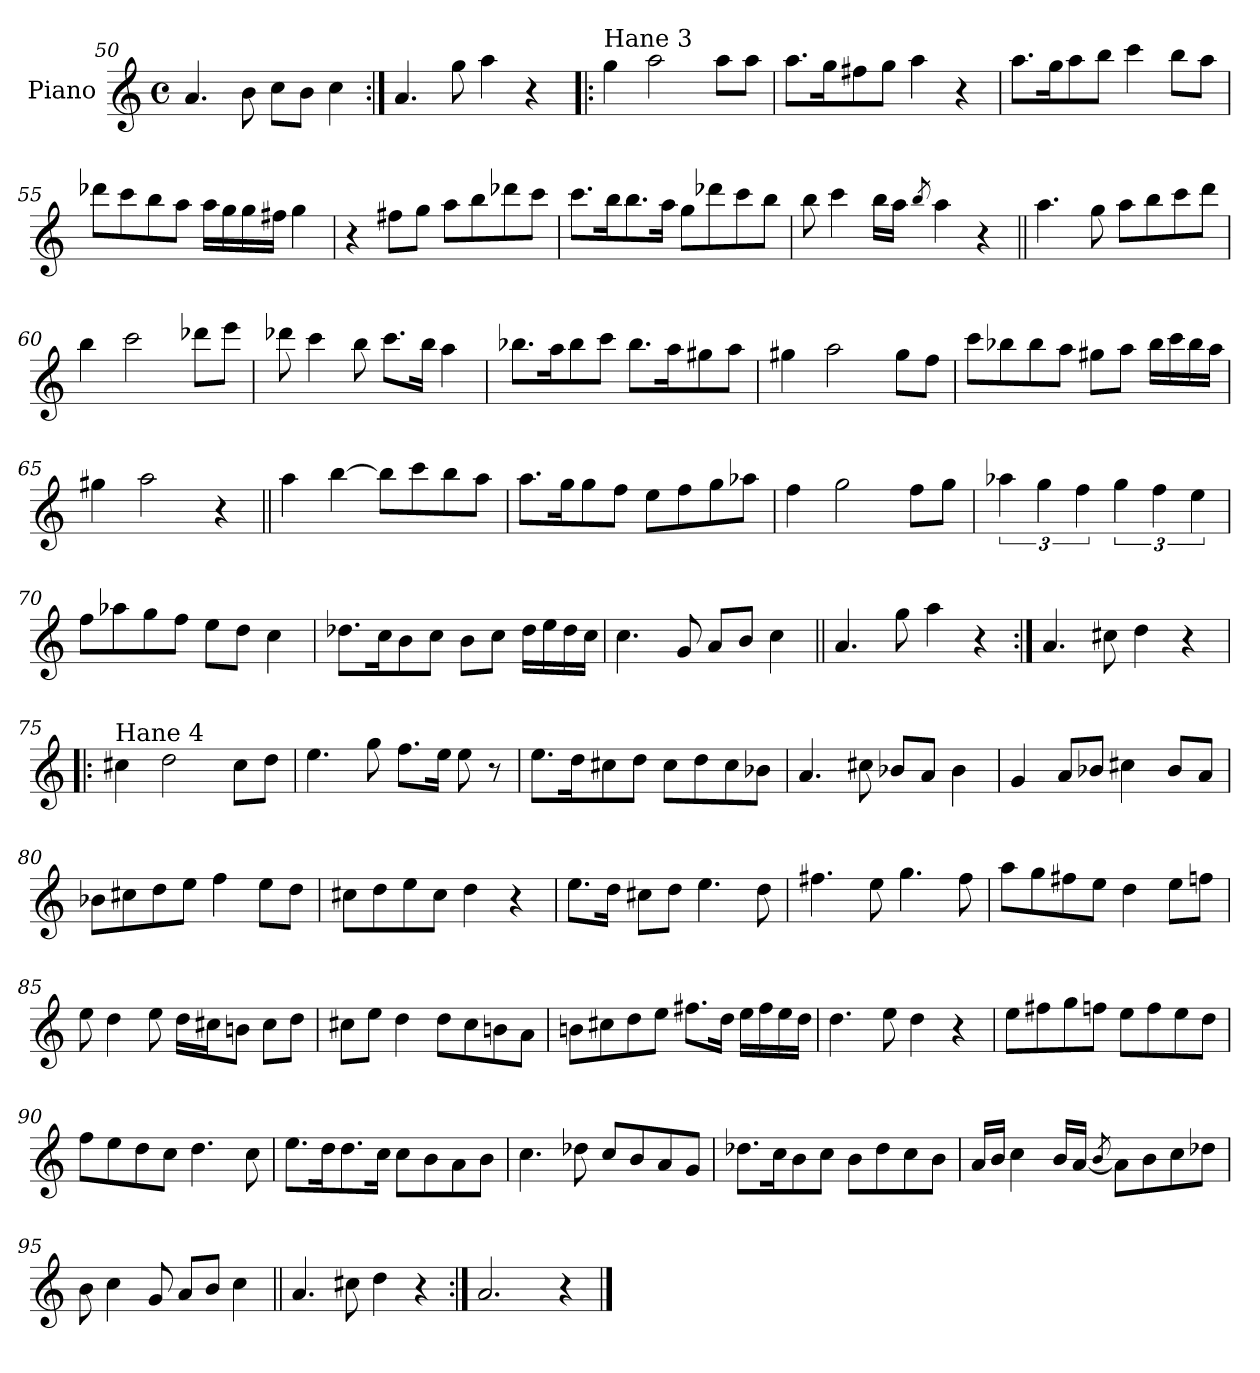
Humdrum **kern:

**kern
*part1
*staff1
*I"Piano
*I'Pno.
!!LO:PB:g=z
*clefG2
*k[]
*M4/4
*met(c)
=50
4.a/
8b\
8cc\L
8b\J
4cc\
=51:|!
4.a/
8gg\
4aa\
4r
=52!|:
!LO:TX:a:t=Hane 3
4gg\
2aa\
8aa\L
8aa\J
=53
8.aa\L
16gg\K
8ff#X\
8gg\J
4aa\
4r
=54
8.aa\L
16gg\K
8aa\
8bb\J
4ccc\
8bb\L
8aa\J
!!LO:LB:g=z
=55
8ddd-X\L
8ccc\
8bb\
8aa\J
16aa\LL
16gg\
16gg\
16ff#X\JJ
4gg\
=56
4r
8ff#X\L
8gg\J
8aa\L
8bb\
8ddd-X\
8ccc\J
=57
8.ccc\L
16bb\K
8.bb\
16aa\Jk
8gg\L
8ddd-X\
8ccc\
8bb\J
=58
8bb\
4ccc\
16bb\LL
16aa\JJ
8qbb/
4aa\
4r
!!LO:LB:g=z
=59||
4.aa\
8gg\
8aa\L
8bb\
8ccc\
8ddd\J
=60
4bb\
2ccc\
8ddd-X\L
8eee\J
=61
8ddd-X\
4ccc\
8bb\
8.ccc\L
16bb\Jk
4aa\
=62
8.bb-X\L
16aa\K
8bb-\
8ccc\J
8.bb-\L
16aa\K
8gg#X\
8aa\J
=63
4gg#X\
2aa\
8gg#\L
8ff\J
!!LO:LB:g=z
=64
8ccc\L
8bb-X\
8bb-\
8aa\J
8gg#X\L
8aa\J
16bb-\LL
16ccc\
16bb-\
16aa\JJ
=65
4gg#X\
2aa\
4r
=66||
4aa\
[4bb\
8bb\L]
8ccc\
8bb\
8aa\J
=67
8.aa\L
16gg\K
8gg\
8ff\J
8ee\L
8ff\
8gg\
8aa-X\J
=68
4ff\
2gg\
8ff\L
8gg\J
!!LO:LB:g=z
=69
6aa-X\
6gg\
6ff\
6gg\
6ff\
6ee\
=70
8ff\L
8aa-X\
8gg\
8ff\J
8ee\L
8dd\J
4cc\
=71
8.dd-X\L
16cc\K
8b\
8cc\J
8b\L
8cc\J
16dd-\LL
16ee\
16dd-\
16cc\JJ
=72
4.cc\
8g/
8a/L
8b/J
4cc\
=73||
4.a/
8gg\
4aa\
4r
=74:|!
4.a/
8cc#X\
4dd\
4r
!!LO:LB:g=z
=75!|:
!LO:TX:a:t=Hane 4
4cc#X\
2dd\
8cc#\L
8dd\J
=76
4.ee\
8gg\
8.ff\L
16ee\Jk
8ee\
8r
=77
8.ee\L
16dd\K
8cc#X\
8dd\J
8cc#\L
8dd\
8cc#\
8b-X\J
=78
4.a/
8cc#X\
8b-X/L
8a/J
4b-\
=79
4g/
8a/L
8b-X/J
4cc#X\
8b-/L
8a/J
!!LO:LB:g=z
=80
8b-X\L
8cc#X\
8dd\
8ee\J
4ff\
8ee\L
8dd\J
=81
8cc#X\L
8dd\
8ee\
8cc#\J
4dd\
4r
=82
8.ee\L
16dd\Jk
8cc#X\L
8dd\J
4.ee\
8dd\
=83
4.ff#X\
8ee\
4.gg\
8ff#\
=84
8aa\L
8gg\
8ff#X\
8ee\J
4dd\
8ee\L
8ffn\J
!!LO:LB:g=z
=85
8ee\
4dd\
8ee\
16dd\LL
16cc#X\J
8bn\J
8cc#\L
8dd\J
=86
8cc#X\L
8ee\J
4dd\
8dd\L
8cc#\
8bn\
8a\J
=87
8bn\L
8cc#X\
8dd\
8ee\J
8.ff#X\L
16dd\Jk
16ee\LL
16ff#\
16ee\
16dd\JJ
=88
4.dd\
8ee\
4dd\
4r
=89
8ee\L
8ff#X\
8gg\
8ffn\J
8ee\L
8ff\
8ee\
8dd\J
!!LO:LB:g=z
=90
8ff\L
8ee\
8dd\
8cc\J
4.dd\
8cc\
=91
8.ee\L
16dd\K
8.dd\
16cc\Jk
8cc\L
8b\
8a\
8b\J
=92
4.cc\
8dd-X\
8cc/L
8b/
8a/
8g/J
=93
8.dd-X\L
16cc\K
8b\
8cc\J
8b\L
8dd-\
8cc\
8b\J
=94
16a/LL
16b/JJ
4cc\
16b/LL
[16a/JJ
8qb/
8a\L]
8b\
8cc\
8dd-X\J
!!LO:LB:g=z
=95
8b\
4cc\
8g/
8a/L
8b/J
4cc\
=96||
4.a/
8cc#X\
4dd\
4r
=97:|!
2.a/
4r
==
*-
